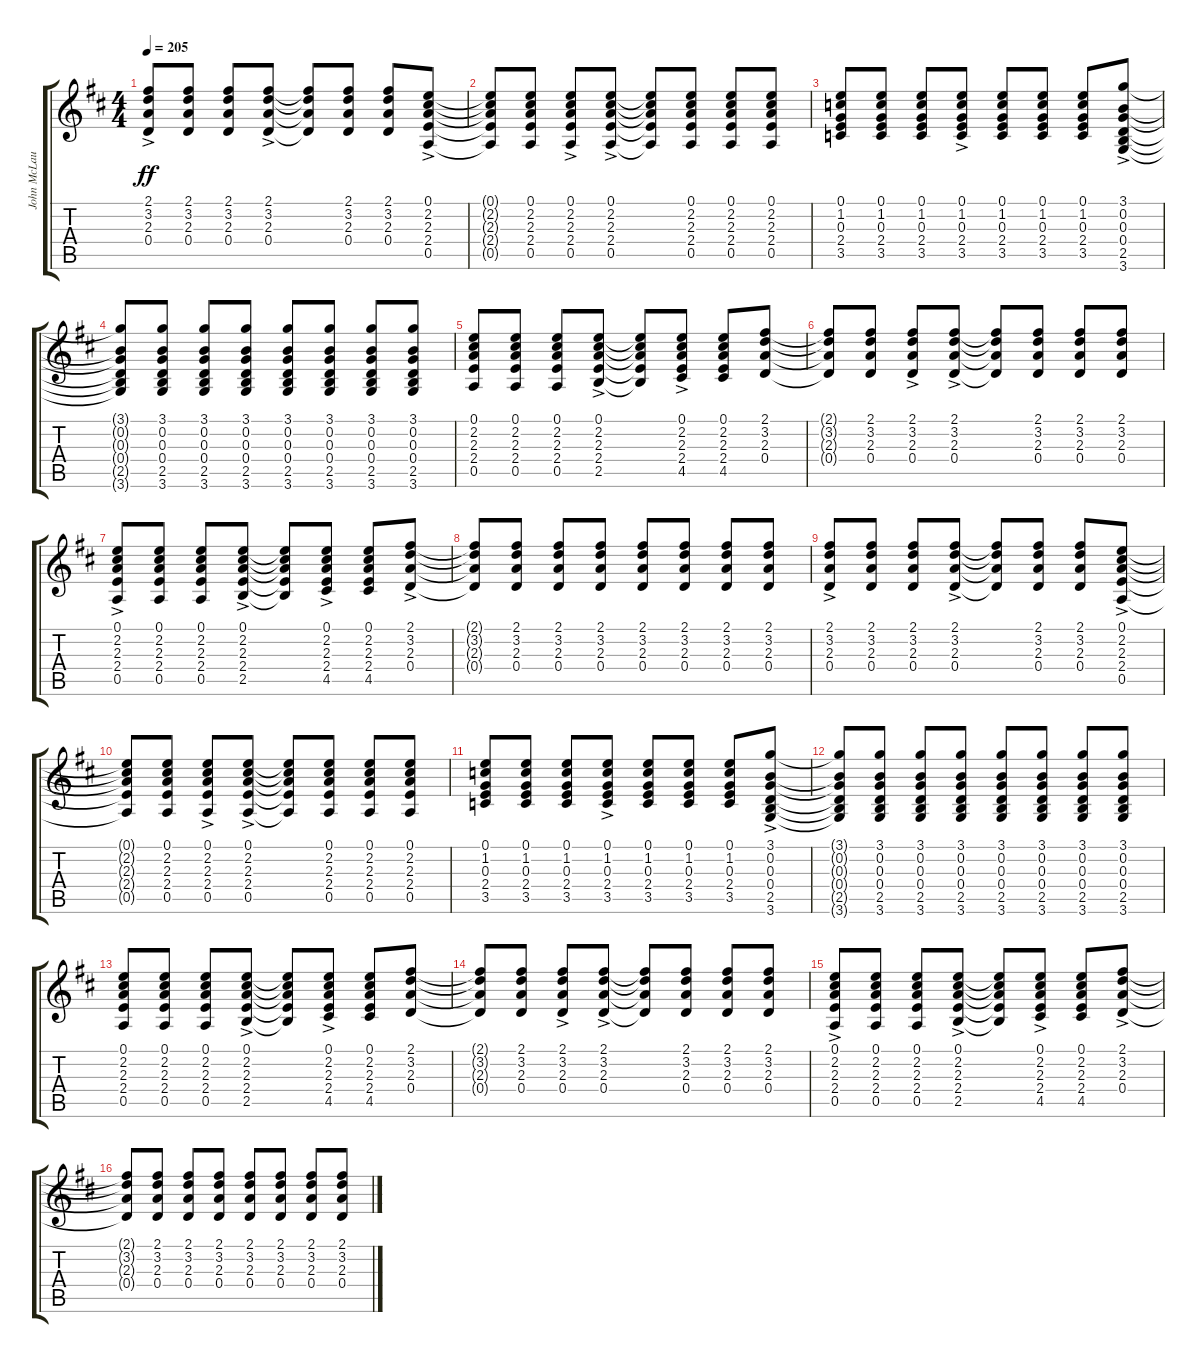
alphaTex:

\track ("John McLaughlin" "John McLau") {instrument acousticguitarsteel}
\staff {score tabs}
\tuning (E4 B3 G3 D3 A2 E2) {hide}
\ts (4 4)
\tempo 205
\clef g2
\ks d
(2.1{ac} 3.2{ac} 2.3{ac} 0.4{ac}).8{dy ff} (2.1 3.2 2.3 0.4).8 (2.1 3.2 2.3 0.4).8 (2.1{ac} 3.2{ac} 2.3{ac} 0.4{ac}).8 (2.1{t} 3.2{t} 2.3{t} 0.4{t}).8 (2.1 3.2 2.3 0.4).8 (2.1 3.2 2.3 0.4).8 (0.1{ac} 2.2{ac} 2.3{ac} 2.4{ac} 0.5{ac}).8 |
(0.1{t} 2.2{t} 2.3{t} 2.4{t} 0.5{t}).8 (0.1 2.2 2.3 2.4 0.5).8 (0.1{ac} 2.2{ac} 2.3{ac} 2.4{ac} 0.5{ac}).8 (0.1{ac} 2.2{ac} 2.3{ac} 2.4{ac} 0.5{ac}).8 (0.1{t} 2.2{t} 2.3{t} 2.4{t} 0.5{t}).8 (0.1 2.2 2.3 2.4 0.5).8 (0.1 2.2 2.3 2.4 0.5).8 (0.1 2.2 2.3 2.4 0.5).8 |
(0.1 1.2 0.3 2.4 3.5).8 (0.1 1.2 0.3 2.4 3.5).8 (0.1 1.2 0.3 2.4 3.5).8 (0.1{ac} 1.2{ac} 0.3{ac} 2.4{ac} 3.5{ac}).8 (0.1 1.2 0.3 2.4 3.5).8 (0.1 1.2 0.3 2.4 3.5).8 (0.1 1.2 0.3 2.4 3.5).8 (3.1{ac} 0.2{ac} 0.3{ac} 0.4{ac} 2.5{ac} 3.6{ac}).8 |
(3.1{t} 0.2{t} 0.3{t} 0.4{t} 2.5{t} 3.6{t}).8 (3.1 0.2 0.3 0.4 2.5 3.6).8 (3.1 0.2 0.3 0.4 2.5 3.6).8 (3.1 0.2 0.3 0.4 2.5 3.6).8 (3.1 0.2 0.3 0.4 2.5 3.6).8 (3.1 0.2 0.3 0.4 2.5 3.6).8 (3.1 0.2 0.3 0.4 2.5 3.6).8 (3.1 0.2 0.3 0.4 2.5 3.6).8 |
(0.1 2.2 2.3 2.4 0.5).8 (0.1 2.2 2.3 2.4 0.5).8 (0.1 2.2 2.3 2.4 0.5).8 (0.1{ac} 2.2{ac} 2.3{ac} 2.4{ac} 2.5{ac}).8 (0.1{t} 2.2{t} 2.3{t} 2.4{t} 2.5{t}).8 (0.1{ac} 2.2{ac} 2.3{ac} 2.4{ac} 4.5{ac}).8 (0.1 2.2 2.3 2.4 4.5).8 (2.1 3.2 2.3 0.4).8 |
(2.1{t} 3.2{t} 2.3{t} 0.4{t}).8 (2.1 3.2 2.3 0.4).8 (2.1{ac} 3.2{ac} 2.3{ac} 0.4{ac}).8 (2.1{ac} 3.2{ac} 2.3{ac} 0.4{ac}).8 (2.1{t} 3.2{t} 2.3{t} 0.4{t}).8 (2.1 3.2 2.3 0.4).8 (2.1 3.2 2.3 0.4).8 (2.1 3.2 2.3 0.4).8 |
(0.1{ac} 2.2{ac} 2.3{ac} 2.4{ac} 0.5{ac}).8 (0.1 2.2 2.3 2.4 0.5).8 (0.1 2.2 2.3 2.4 0.5).8 (0.1{ac} 2.2{ac} 2.3{ac} 2.4{ac} 2.5{ac}).8 (0.1{t} 2.2{t} 2.3{t} 2.4{t} 2.5{t}).8 (0.1{ac} 2.2{ac} 2.3{ac} 2.4{ac} 4.5{ac}).8 (0.1 2.2 2.3 2.4 4.5).8 (2.1{ac} 3.2{ac} 2.3{ac} 0.4{ac}).8 |
(2.1{t} 3.2{t} 2.3{t} 0.4{t}).8 (2.1 3.2 2.3 0.4).8 (2.1 3.2 2.3 0.4).8 (2.1 3.2 2.3 0.4).8 (2.1 3.2 2.3 0.4).8 (2.1 3.2 2.3 0.4).8 (2.1 3.2 2.3 0.4).8 (2.1 3.2 2.3 0.4).8 |
(2.1{ac} 3.2{ac} 2.3{ac} 0.4{ac}).8 (2.1 3.2 2.3 0.4).8 (2.1 3.2 2.3 0.4).8 (2.1{ac} 3.2{ac} 2.3{ac} 0.4{ac}).8 (2.1{t} 3.2{t} 2.3{t} 0.4{t}).8 (2.1 3.2 2.3 0.4).8 (2.1 3.2 2.3 0.4).8 (0.1{ac} 2.2{ac} 2.3{ac} 2.4{ac} 0.5{ac}).8 |
(0.1{t} 2.2{t} 2.3{t} 2.4{t} 0.5{t}).8 (0.1 2.2 2.3 2.4 0.5).8 (0.1{ac} 2.2{ac} 2.3{ac} 2.4{ac} 0.5{ac}).8 (0.1{ac} 2.2{ac} 2.3{ac} 2.4{ac} 0.5{ac}).8 (0.1{t} 2.2{t} 2.3{t} 2.4{t} 0.5{t}).8 (0.1 2.2 2.3 2.4 0.5).8 (0.1 2.2 2.3 2.4 0.5).8 (0.1 2.2 2.3 2.4 0.5).8 |
(0.1 1.2 0.3 2.4 3.5).8 (0.1 1.2 0.3 2.4 3.5).8 (0.1 1.2 0.3 2.4 3.5).8 (0.1{ac} 1.2{ac} 0.3{ac} 2.4{ac} 3.5{ac}).8 (0.1 1.2 0.3 2.4 3.5).8 (0.1 1.2 0.3 2.4 3.5).8 (0.1 1.2 0.3 2.4 3.5).8 (3.1{ac} 0.2{ac} 0.3{ac} 0.4{ac} 2.5{ac} 3.6{ac}).8 |
(3.1{t} 0.2{t} 0.3{t} 0.4{t} 2.5{t} 3.6{t}).8 (3.1 0.2 0.3 0.4 2.5 3.6).8 (3.1 0.2 0.3 0.4 2.5 3.6).8 (3.1 0.2 0.3 0.4 2.5 3.6).8 (3.1 0.2 0.3 0.4 2.5 3.6).8 (3.1 0.2 0.3 0.4 2.5 3.6).8 (3.1 0.2 0.3 0.4 2.5 3.6).8 (3.1 0.2 0.3 0.4 2.5 3.6).8 |
(0.1 2.2 2.3 2.4 0.5).8 (0.1 2.2 2.3 2.4 0.5).8 (0.1 2.2 2.3 2.4 0.5).8 (0.1{ac} 2.2{ac} 2.3{ac} 2.4{ac} 2.5{ac}).8 (0.1{t} 2.2{t} 2.3{t} 2.4{t} 2.5{t}).8 (0.1{ac} 2.2{ac} 2.3{ac} 2.4{ac} 4.5{ac}).8 (0.1 2.2 2.3 2.4 4.5).8 (2.1 3.2 2.3 0.4).8 |
(2.1{t} 3.2{t} 2.3{t} 0.4{t}).8 (2.1 3.2 2.3 0.4).8 (2.1{ac} 3.2{ac} 2.3{ac} 0.4{ac}).8 (2.1{ac} 3.2{ac} 2.3{ac} 0.4{ac}).8 (2.1{t} 3.2{t} 2.3{t} 0.4{t}).8 (2.1 3.2 2.3 0.4).8 (2.1 3.2 2.3 0.4).8 (2.1 3.2 2.3 0.4).8 |
(0.1{ac} 2.2{ac} 2.3{ac} 2.4{ac} 0.5{ac}).8 (0.1 2.2 2.3 2.4 0.5).8 (0.1 2.2 2.3 2.4 0.5).8 (0.1{ac} 2.2{ac} 2.3{ac} 2.4{ac} 2.5{ac}).8 (0.1{t} 2.2{t} 2.3{t} 2.4{t} 2.5{t}).8 (0.1{ac} 2.2{ac} 2.3{ac} 2.4{ac} 4.5{ac}).8 (0.1 2.2 2.3 2.4 4.5).8 (2.1{ac} 3.2{ac} 2.3{ac} 0.4{ac}).8 |
(2.1{t} 3.2{t} 2.3{t} 0.4{t}).8 (2.1 3.2 2.3 0.4).8 (2.1 3.2 2.3 0.4).8 (2.1 3.2 2.3 0.4).8 (2.1 3.2 2.3 0.4).8 (2.1 3.2 2.3 0.4).8 (2.1 3.2 2.3 0.4).8 (2.1 3.2 2.3 0.4).8
